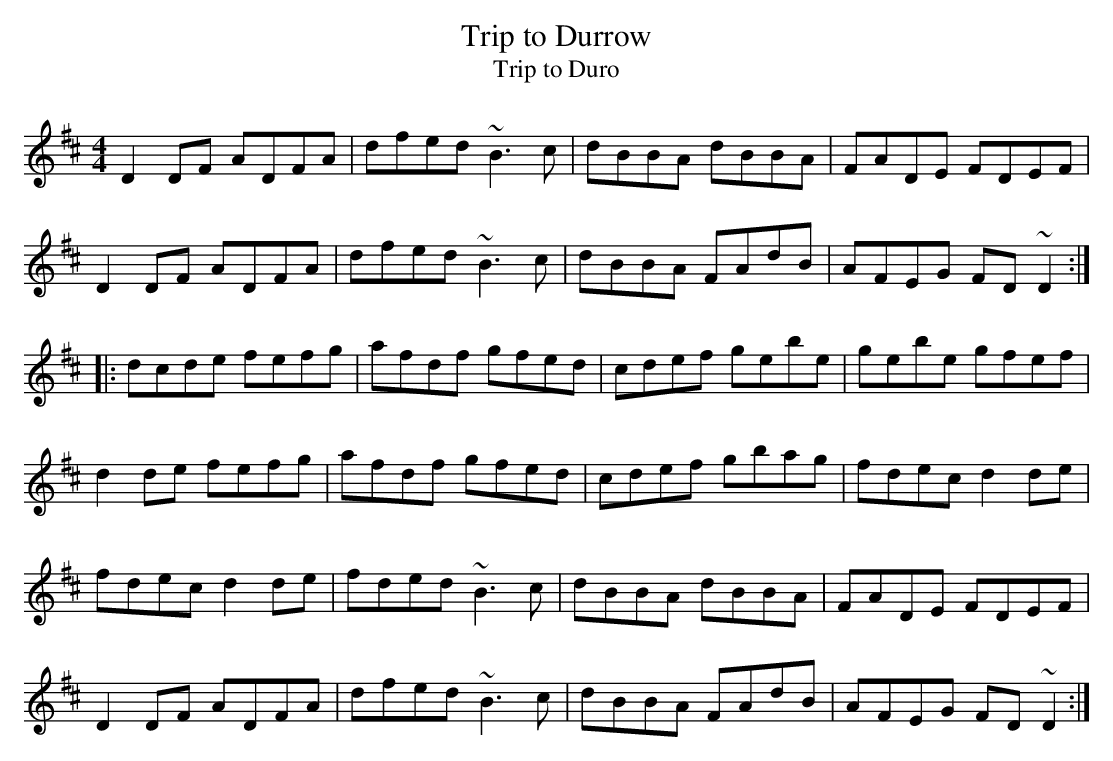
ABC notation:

X:1
T:Trip to Durrow
T:Trip to Duro
M:4/4
L:1/8
K:D
D2DF ADFA|dfed ~B3c|dBBA dBBA|FADE FDEF|
D2DF ADFA|dfed ~B3c|dBBA FAdB|AFEG FD~D2:|
|:dcde fefg|afdf gfed|cdef gebe|gebe gfef|
d2de fefg|afdf gfed|cdef gbag|fdec d2de|
fdec d2de|fded ~B3c|dBBA dBBA|FADE FDEF|
D2DF ADFA|dfed ~B3c|dBBA FAdB|AFEG FD~D2:|
